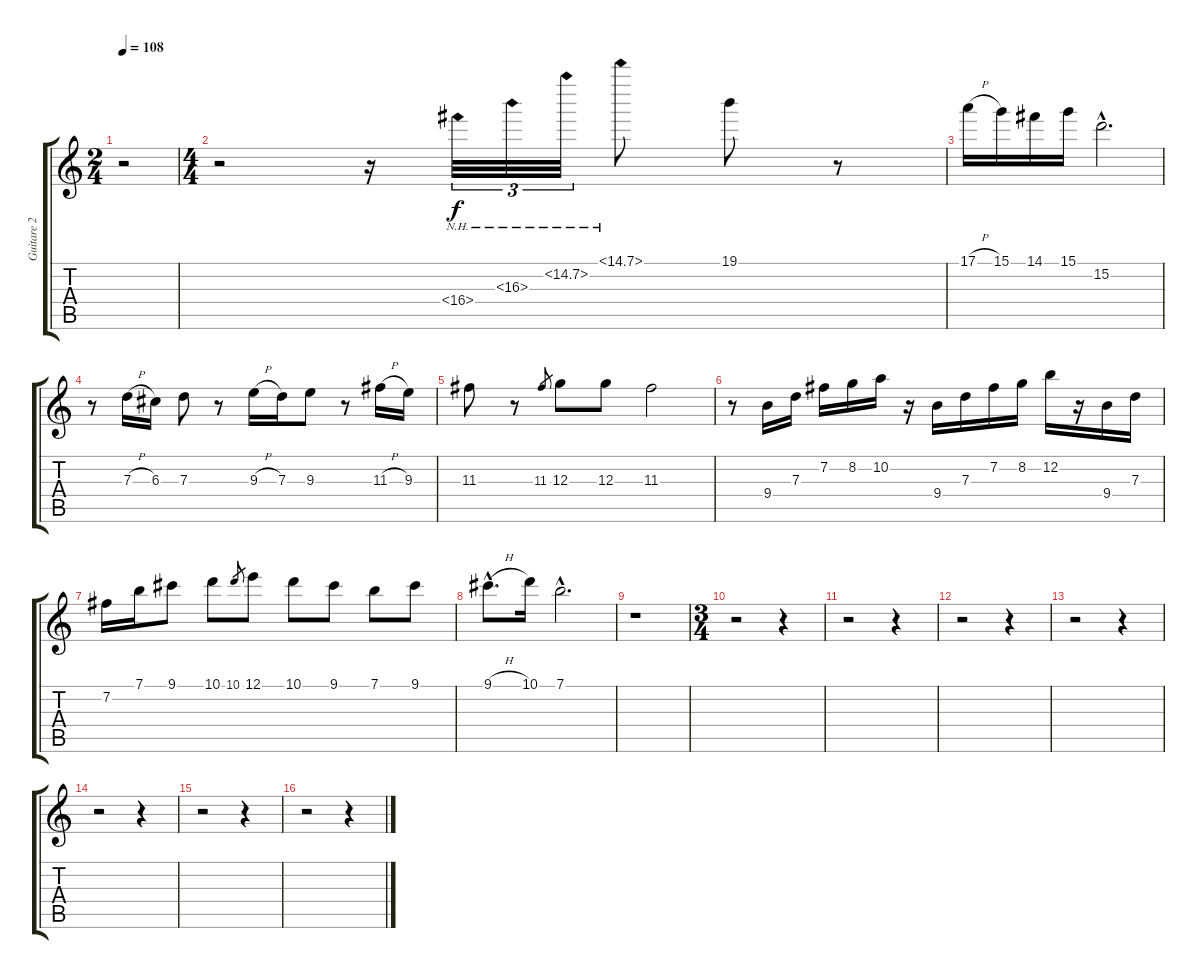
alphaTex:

\track ("Guitare 2 Kirk Solo" "Guitare 2 ") {instrument electricguitarclean}
\staff {score tabs}
\tuning (E4 B3 G3 D3 A2 E2) {hide}
\ts (2 4)
\tempo 108
\clef g2
\ks c
r.2{dy f} |
\ts (4 4)
r.2 r.16 16.4{nh}.32{tu (3 2)} 16.3{nh}.32{tu (3 2)} 15.2{nh}.32{tu (3 2)} 14.1{nh}.8 19.1.8 r.8 |
17.1{h}.16 15.1.16 14.1.16 15.1.16 15.2{hac}.2{d} |
r.8 7.3{h}.16 6.3.16 7.3.8 r.8 9.3{h}.16 7.3.16 9.3.8 r.8 11.3{h}.16 9.3.16 |
11.3.8 r.8 11.3.8{gr} 12.3.8 12.3.8 11.3.2 |
r.8 9.4.16 7.3.16 7.2.16 8.2.16 10.2.16 r.16 9.4.16 7.3.16 7.2.16 8.2.16 12.2.16 r.16 9.4.16 7.3.16 |
7.2.16 7.1.16 9.1.8 10.1.8 10.1.8{gr} 12.1.8 10.1.8 9.1.8 7.1.8 9.1.8 |
9.1{h hac}.8{d} 10.1.16 7.1{hac}.2{d} |
r.1 |
\ts (3 4)
r.2 r.4 |
r.2 r.4 |
r.2 r.4 |
r.2 r.4 |
r.2 r.4 |
r.2 r.4 |
r.2 r.4
